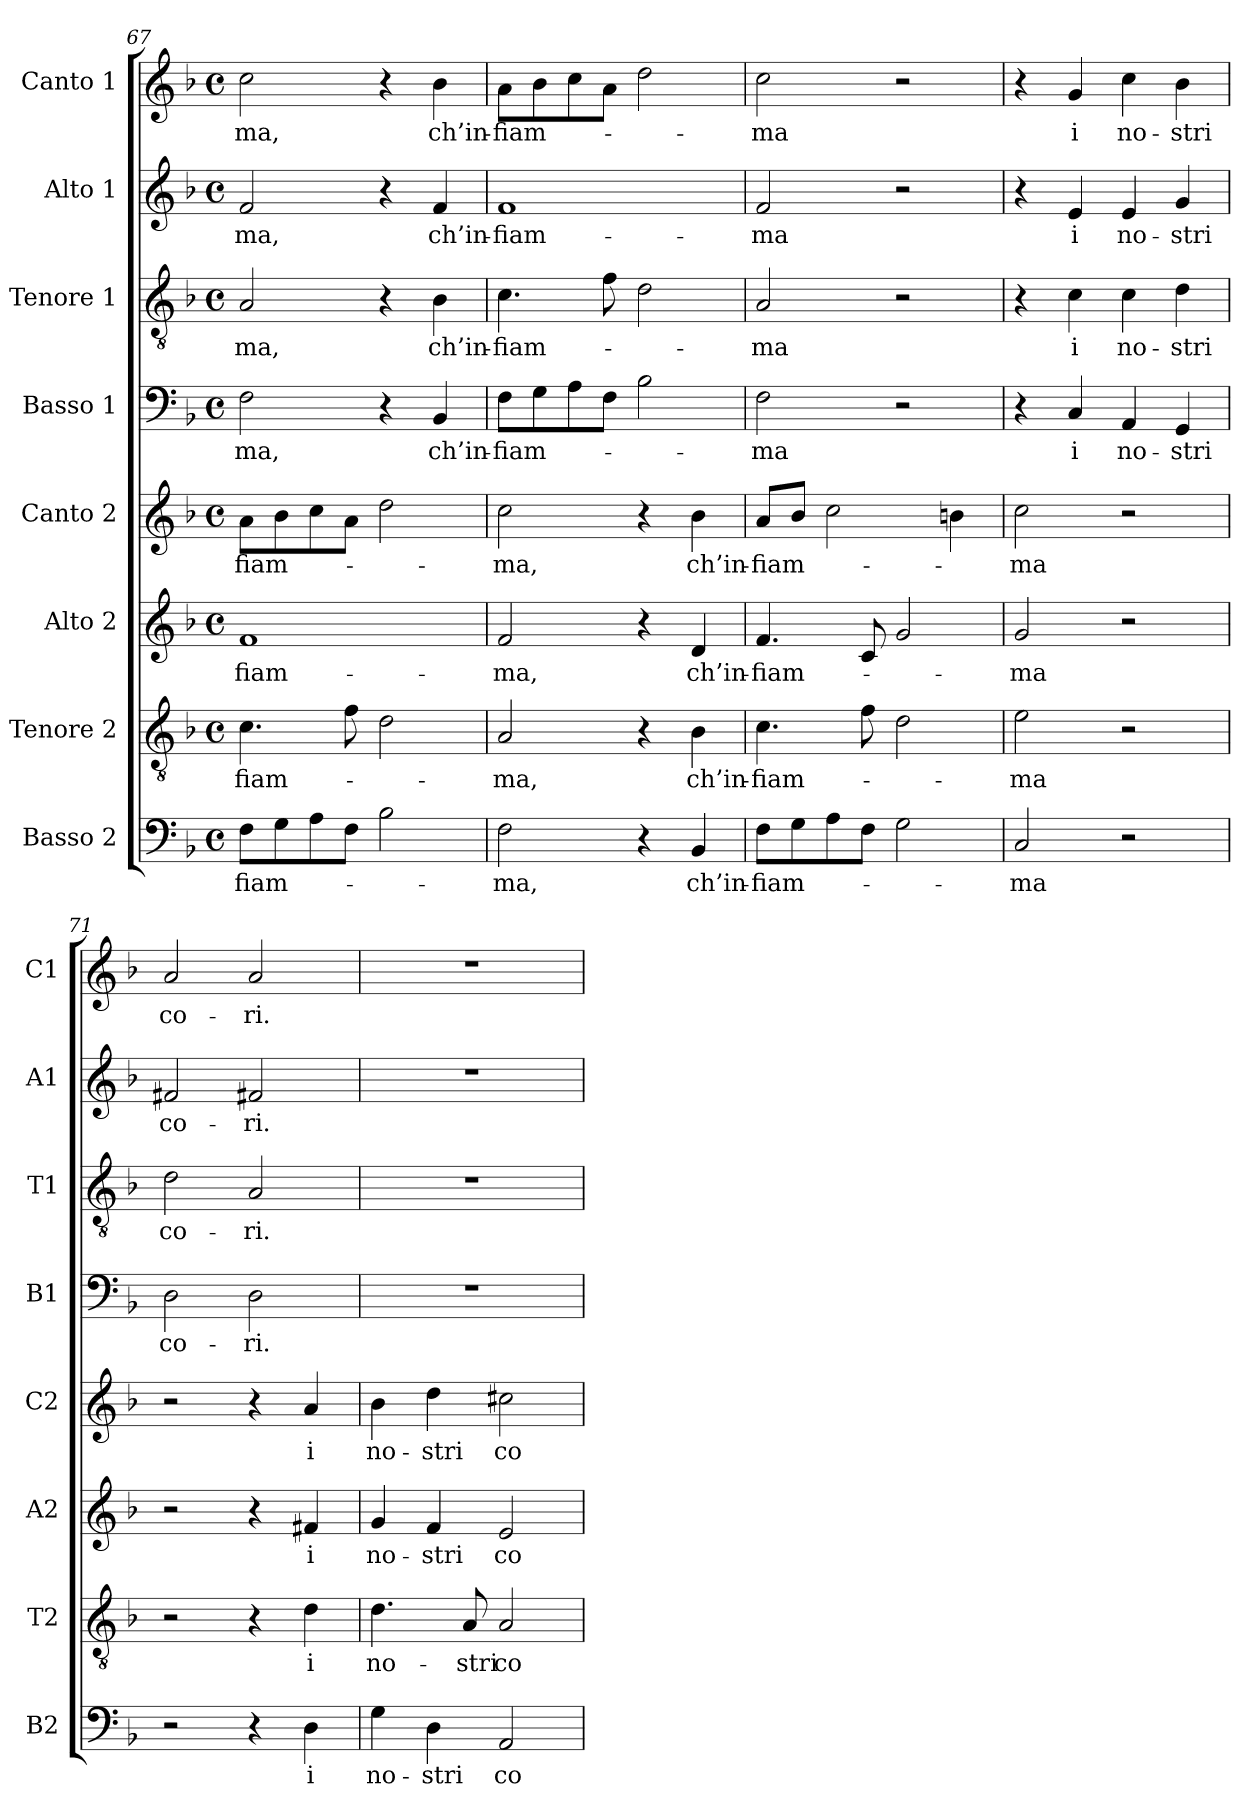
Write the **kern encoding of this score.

**kern	**text	**kern	**text	**kern	**text	**kern	**text	**kern	**text	**kern	**text	**kern	**text	**kern	**text
*part8	*part8	*part7	*part7	*part6	*part6	*part5	*part5	*part4	*part4	*part3	*part3	*part2	*part2	*part1	*part1
*staff8	*staff8	*staff7	*staff7	*staff6	*staff6	*staff5	*staff5	*staff4	*staff4	*staff3	*staff3	*staff2	*staff2	*staff1	*staff1
*I"Basso 2	*	*I"Tenore 2	*	*I"Alto 2	*	*I"Canto 2	*	*I"Basso 1	*	*I"Tenore 1	*	*I"Alto 1	*	*I"Canto 1	*
*I'B2	*	*I'T2	*	*I'A2	*	*I'C2	*	*I'B1	*	*I'T1	*	*I'A1	*	*I'C1	*
!!LO:PB:g=z
*clefF4	*	*clefGv2	*	*clefG2	*	*clefG2	*	*clefF4	*	*clefGv2	*	*clefG2	*	*clefG2	*
*k[b-]	*	*k[b-]	*	*k[b-]	*	*k[b-]	*	*k[b-]	*	*k[b-]	*	*k[b-]	*	*k[b-]	*
*F:	*	*F:	*	*F:	*	*F:	*	*F:	*	*F:	*	*F:	*	*F:	*
*M4/4	*	*M4/4	*	*M4/4	*	*M4/4	*	*M4/4	*	*M4/4	*	*M4/4	*	*M4/4	*
*met(c)	*	*met(c)	*	*met(c)	*	*met(c)	*	*met(c)	*	*met(c)	*	*met(c)	*	*met(c)	*
=67	=67	=67	=67	=67	=67	=67	=67	=67	=67	=67	=67	=67	=67	=67	=67
8FL	fiam-	4.c	fiam-	1f	fiam-	8aL	fiam-	2F	-ma,	2A	-ma,	2f	-ma,	2cc	-ma,
8G	.	.	.	.	.	8b-	.	.	.	.	.	.	.	.	.
8A	.	.	.	.	.	8cc	.	.	.	.	.	.	.	.	.
8FJ	.	8f	.	.	.	8aJ	.	.	.	.	.	.	.	.	.
2B-	.	2d	.	.	.	2dd	.	4r	.	4r	.	4r	.	4r	.
.	.	.	.	.	.	.	.	4BB-	ch’in-	4B-	ch’in-	4f	ch’in-	4b-	ch’in-
=68	=68	=68	=68	=68	=68	=68	=68	=68	=68	=68	=68	=68	=68	=68	=68
2F	-ma,	2A	-ma,	2f	-ma,	2cc	-ma,	8FL	fiam-	4.c	fiam-	1f	fiam-	8aL	fiam-
.	.	.	.	.	.	.	.	8G	.	.	.	.	.	8b-	.
.	.	.	.	.	.	.	.	8A	.	.	.	.	.	8cc	.
.	.	.	.	.	.	.	.	8FJ	.	8f	.	.	.	8aJ	.
4r	.	4r	.	4r	.	4r	.	2B-	.	2d	.	.	.	2dd	.
4BB-	ch’in-	4B-	ch’in-	4d	ch’in-	4b-	ch’in-	.	.	.	.	.	.	.	.
=69	=69	=69	=69	=69	=69	=69	=69	=69	=69	=69	=69	=69	=69	=69	=69
8FL	fiam-	4.c	fiam-	4.f	fiam-	8aL	fiam-	2F	-ma	2A	-ma	2f	-ma	2cc	-ma
8G	.	.	.	.	.	8b-J	.	.	.	.	.	.	.	.	.
8A	.	.	.	.	.	2cc	.	.	.	.	.	.	.	.	.
8FJ	.	8f	.	8c	.	.	.	.	.	.	.	.	.	.	.
2G	.	2d	.	2g	.	.	.	2r	.	2r	.	2r	.	2r	.
.	.	.	.	.	.	4bn	.	.	.	.	.	.	.	.	.
=70	=70	=70	=70	=70	=70	=70	=70	=70	=70	=70	=70	=70	=70	=70	=70
2C	-ma	2e	-ma	2g	-ma	2cc	-ma	4r	.	4r	.	4r	.	4r	.
.	.	.	.	.	.	.	.	4C	-i	4c	-i	4e	-i	4g	-i
2r	.	2r	.	2r	.	2r	.	4AA	no-	4c	no-	4e	no-	4cc	no-
.	.	.	.	.	.	.	.	4GG	-stri	4d	-stri	4g	-stri	4b-	-stri
=71	=71	=71	=71	=71	=71	=71	=71	=71	=71	=71	=71	=71	=71	=71	=71
2r	.	2r	.	2r	.	2r	.	2D	co-	2d	co-	2f#X	co-	2a	co-
4r	.	4r	.	4r	.	4r	.	2D	-ri.	2A	-ri.	2f#X	-ri.	2a	-ri.
4D	-i	4d	-i	4f#X	-i	4a	-i	.	.	.	.	.	.	.	.
=72	=72	=72	=72	=72	=72	=72	=72	=72	=72	=72	=72	=72	=72	=72	=72
4G	no-	4.d	no-	4g	no-	4b-	no-	1r	.	1r	.	1r	.	1r	.
4D	-stri	.	.	4f	-stri	4dd	-stri	.	.	.	.	.	.	.	.
.	.	8A	-stri	.	.	.	.	.	.	.	.	.	.	.	.
2AA	co-	2A	co-	2e	co-	2cc#X	co-	.	.	.	.	.	.	.	.
=	=	=	=	=	=	=	=	=	=	=	=	=	=	=	=
*-	*-	*-	*-	*-	*-	*-	*-	*-	*-	*-	*-	*-	*-	*-	*-
